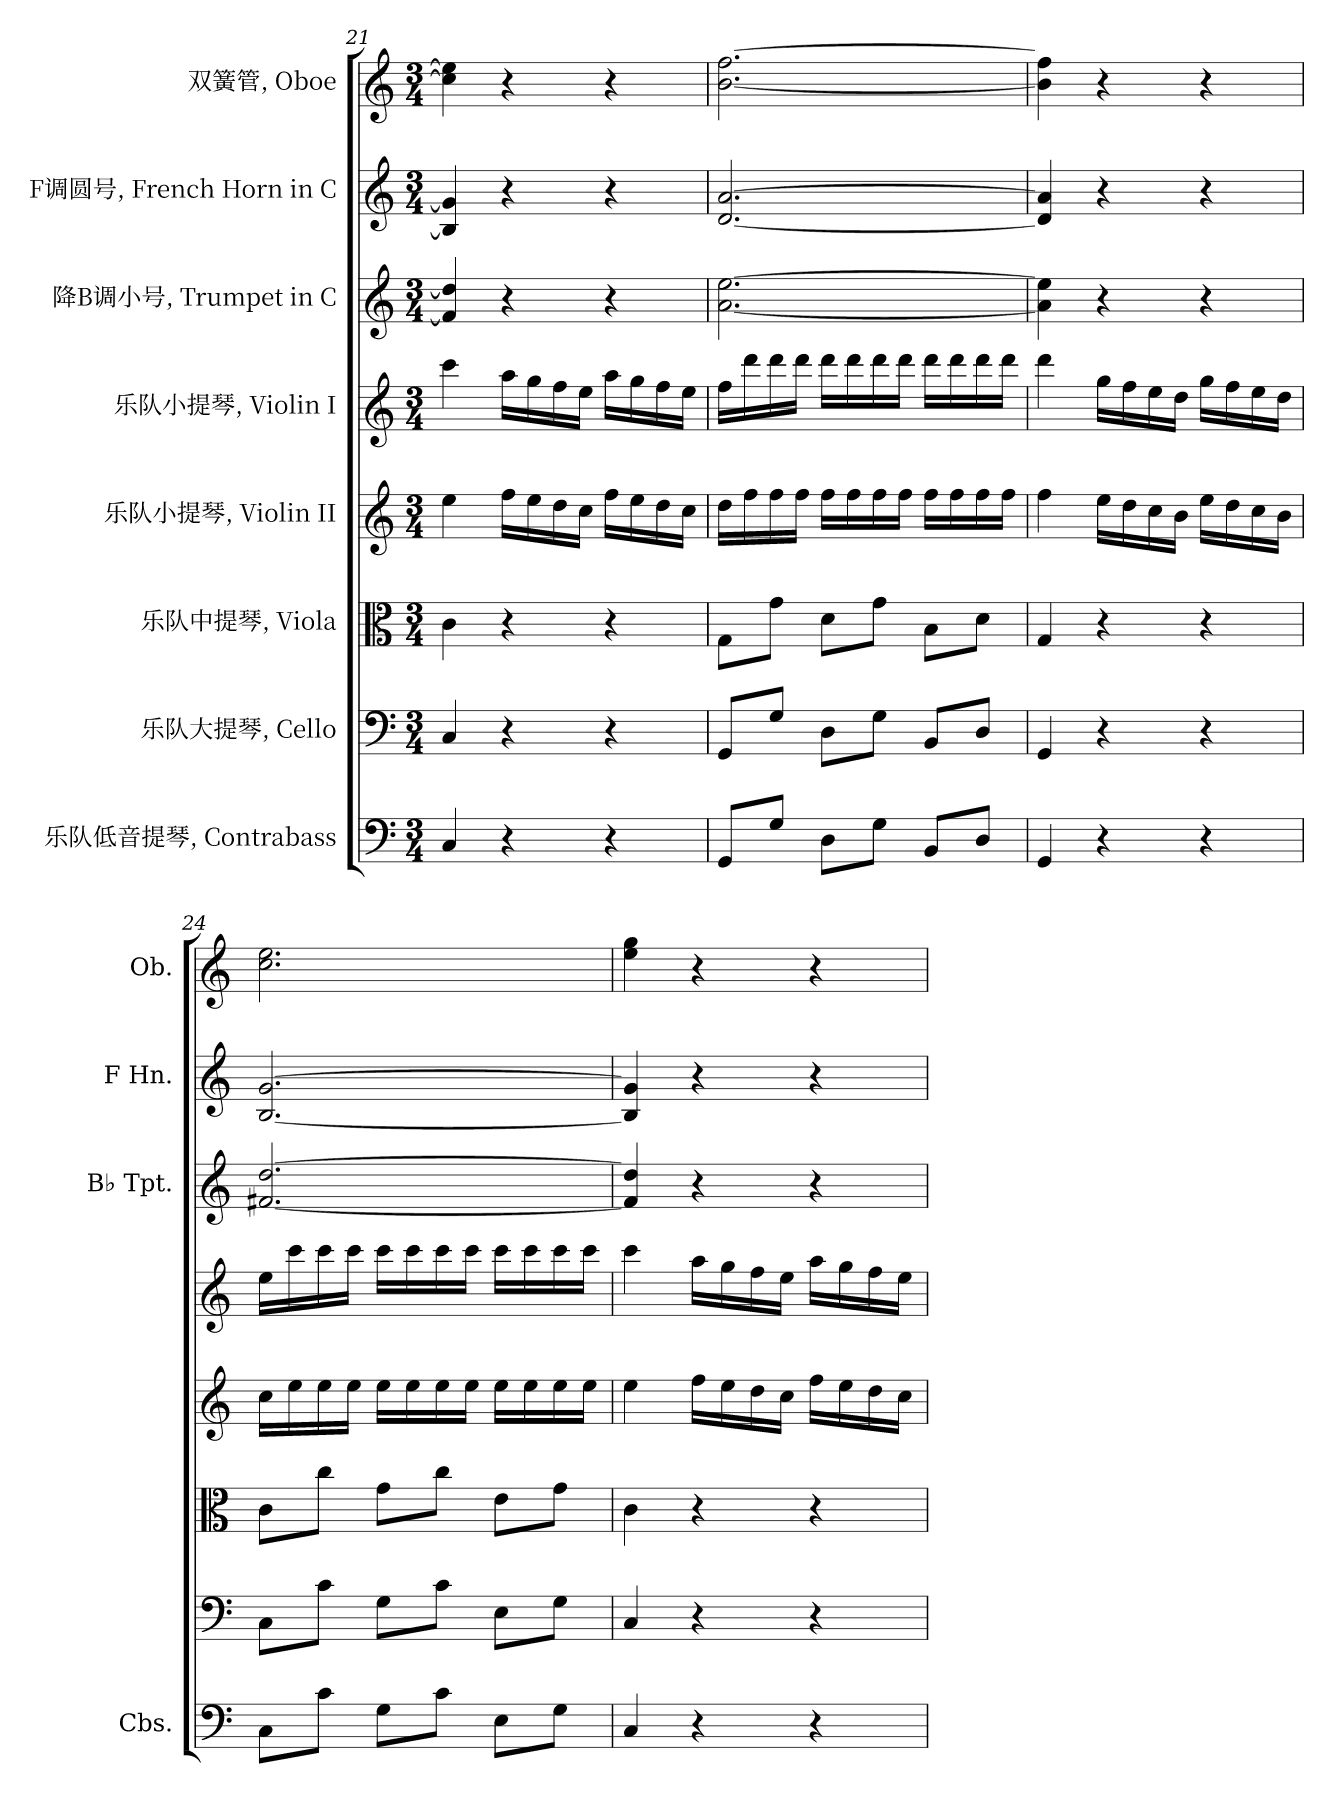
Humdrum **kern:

**kern	**kern	**kern	**kern	**kern	**kern	**kern	**kern
*part8	*part7	*part6	*part5	*part4	*part3	*part2	*part1
*staff8	*staff7	*staff6	*staff5	*staff4	*staff3	*staff2	*staff1
*I"乐队低音提琴, Contrabass	*I"乐队大提琴, Cello	*I"乐队中提琴, Viola	*I"乐队小提琴, Violin II	*I"乐队小提琴, Violin I	*I"降B调小号, Trumpet in C	*I"F调圆号, French Horn in C	*I"双簧管, Oboe
*I'Cbs.	*	*	*	*	*I'B♭ Tpt.	*I'F Hn.	*I'Ob.
*clefF4	*clefF4	*clefC3	*clefG2	*clefG2	*clefG2	*clefG2	*clefG2
*ITrd7c12	*	*	*	*	*ITrd1c2	*ITrd4c7	*
*k[]	*k[]	*k[]	*k[]	*k[]	*k[b-e-]	*k[b-]	*k[]
*M3/4	*M3/4	*M3/4	*M3/4	*M3/4	*M3/4	*M3/4	*M3/4
=21	=21	=21	=21	=21	=21	=21	=21
4CC/	4C/	4c\	4ee\	4ccc\	4e/] 4cc/]	4E/] 4c/]	4cc\] 4ee\]
4r	4r	4r	16ff\LL	16aa\LL	4r	4r	4r
.	.	.	16ee\	16gg\	.	.	.
.	.	.	16dd\	16ff\	.	.	.
.	.	.	16cc\JJ	16ee\JJ	.	.	.
4r	4r	4r	16ff\LL	16aa\LL	4r	4r	4r
.	.	.	16ee\	16gg\	.	.	.
.	.	.	16dd\	16ff\	.	.	.
.	.	.	16cc\JJ	16ee\JJ	.	.	.
=22	=22	=22	=22	=22	=22	=22	=22
8GGG/L	8GG/L	8G\L	16dd\LL	16ff\LL	[2.g\ [2.dd\	[2.G/ [2.d/	[2.b\ [2.ff\
.	.	.	16ff\	16ddd\	.	.	.
8GG/J	8G/J	8g\J	16ff\	16ddd\	.	.	.
.	.	.	16ff\JJ	16ddd\JJ	.	.	.
8DD\L	8D\L	8d\L	16ff\LL	16ddd\LL	.	.	.
.	.	.	16ff\	16ddd\	.	.	.
8GG\J	8G\J	8g\J	16ff\	16ddd\	.	.	.
.	.	.	16ff\JJ	16ddd\JJ	.	.	.
8BBB/L	8BB/L	8B\L	16ff\LL	16ddd\LL	.	.	.
.	.	.	16ff\	16ddd\	.	.	.
8DD/J	8D/J	8d\J	16ff\	16ddd\	.	.	.
.	.	.	16ff\JJ	16ddd\JJ	.	.	.
!!LO:PB:g=z
=23	=23	=23	=23	=23	=23	=23	=23
4GGG/	4GG/	4G/	4ff\	4ddd\	4g\] 4dd\]	4G/] 4d/]	4b\] 4ff\]
4r	4r	4r	16ee\LL	16gg\LL	4r	4r	4r
.	.	.	16dd\	16ff\	.	.	.
.	.	.	16cc\	16ee\	.	.	.
.	.	.	16b\JJ	16dd\JJ	.	.	.
4r	4r	4r	16ee\LL	16gg\LL	4r	4r	4r
.	.	.	16dd\	16ff\	.	.	.
.	.	.	16cc\	16ee\	.	.	.
.	.	.	16b\JJ	16dd\JJ	.	.	.
=24	=24	=24	=24	=24	=24	=24	=24
8CC\L	8C\L	8c\L	16cc\LL	16ee\LL	[2.en/ [2.cc/	[2.E/ [2.c/	2.cc\ 2.ee\
.	.	.	16ee\	16ccc\	.	.	.
8C\J	8c\J	8cc\J	16ee\	16ccc\	.	.	.
.	.	.	16ee\JJ	16ccc\JJ	.	.	.
8GG\L	8G\L	8g\L	16ee\LL	16ccc\LL	.	.	.
.	.	.	16ee\	16ccc\	.	.	.
8C\J	8c\J	8cc\J	16ee\	16ccc\	.	.	.
.	.	.	16ee\JJ	16ccc\JJ	.	.	.
8EE\L	8E\L	8e\L	16ee\LL	16ccc\LL	.	.	.
.	.	.	16ee\	16ccc\	.	.	.
8GG\J	8G\J	8g\J	16ee\	16ccc\	.	.	.
.	.	.	16ee\JJ	16ccc\JJ	.	.	.
=25	=25	=25	=25	=25	=25	=25	=25
4CC/	4C/	4c\	4ee\	4ccc\	4e/] 4cc/]	4E/] 4c/]	4ee\ 4gg\
4r	4r	4r	16ff\LL	16aa\LL	4r	4r	4r
.	.	.	16ee\	16gg\	.	.	.
.	.	.	16dd\	16ff\	.	.	.
.	.	.	16cc\JJ	16ee\JJ	.	.	.
4r	4r	4r	16ff\LL	16aa\LL	4r	4r	4r
.	.	.	16ee\	16gg\	.	.	.
.	.	.	16dd\	16ff\	.	.	.
.	.	.	16cc\JJ	16ee\JJ	.	.	.
=	=	=	=	=	=	=	=
*-	*-	*-	*-	*-	*-	*-	*-
